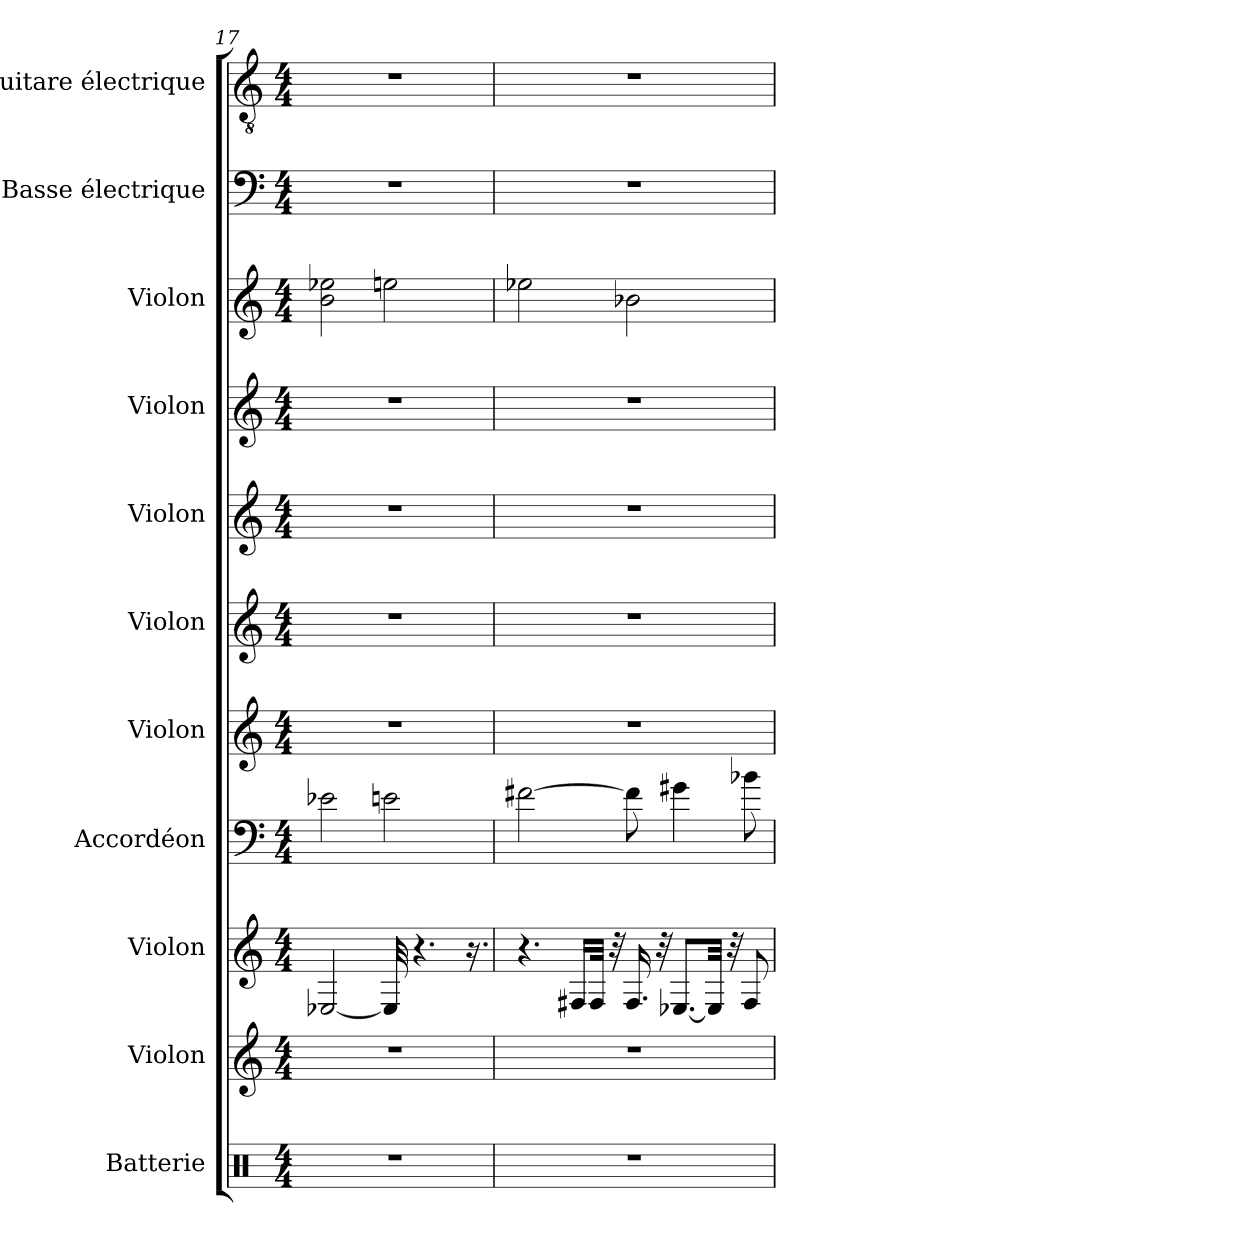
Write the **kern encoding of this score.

**kern	**kern	**kern	**kern	**kern	**kern	**kern	**kern	**kern	**kern	**kern
*part11	*part10	*part9	*part8	*part7	*part6	*part5	*part4	*part3	*part2	*part1
*staff11	*staff10	*staff9	*staff8	*staff7	*staff6	*staff5	*staff4	*staff3	*staff2	*staff1
*I"Batterie	*I"Violon	*I"Violon	*I"Accordéon	*I"Violon	*I"Violon	*I"Violon	*I"Violon	*I"Violon	*I"Basse électrique	*I"Guitare électrique
*I'Bat.	*I'Vln.	*I'Vln.	*I'Acc.	*I'Vln.	*I'Vln.	*I'Vln.	*I'Vln.	*I'Vln.	*I'B. él.	*I'Guit. El.
*clefX	*clefG2	*clefG2	*clefF4	*clefG2	*clefG2	*clefG2	*clefG2	*clefG2	*clefF4	*clefGv2
*	*	*	*	*	*	*	*	*	*ITrd7c12	*
*k[]	*k[]	*k[]	*k[]	*k[]	*k[]	*k[]	*k[]	*k[]	*k[]	*k[]
*M4/4	*M4/4	*M4/4	*M4/4	*M4/4	*M4/4	*M4/4	*M4/4	*M4/4	*M4/4	*M4/4
=17	=17	=17	=17	=17	=17	=17	=17	=17	=17	=17
1r	1r	[2E-X/	2e-X\	1r	1r	1r	1r	2b\ 2ee-X\	1r	1r
.	.	32E-/]	2en\	.	.	.	.	2een\	.	.
.	.	4.r	.	.	.	.	.	.	.	.
.	.	16.r	.	.	.	.	.	.	.	.
=18	=18	=18	=18	=18	=18	=18	=18	=18	=18	=18
1r	1r	4.r	[2f#X\	1r	1r	1r	1r	2ee-X\	1r	1r
.	.	16F#X/LL	.	.	.	.	.	.	.	.
.	.	32F#/JJk	.	.	.	.	.	.	.	.
.	.	32r	.	.	.	.	.	.	.	.
.	.	16.F#/	8f#\]	.	.	.	.	2b-X\	.	.
.	.	32r	.	.	.	.	.	.	.	.
.	.	[8.E-X/L	4g#X\	.	.	.	.	.	.	.
.	.	32E-/Jkk]	.	.	.	.	.	.	.	.
.	.	32r	.	.	.	.	.	.	.	.
.	.	8F#/	8b-X\	.	.	.	.	.	.	.
=	=	=	=	=	=	=	=	=	=	=
*-	*-	*-	*-	*-	*-	*-	*-	*-	*-	*-
